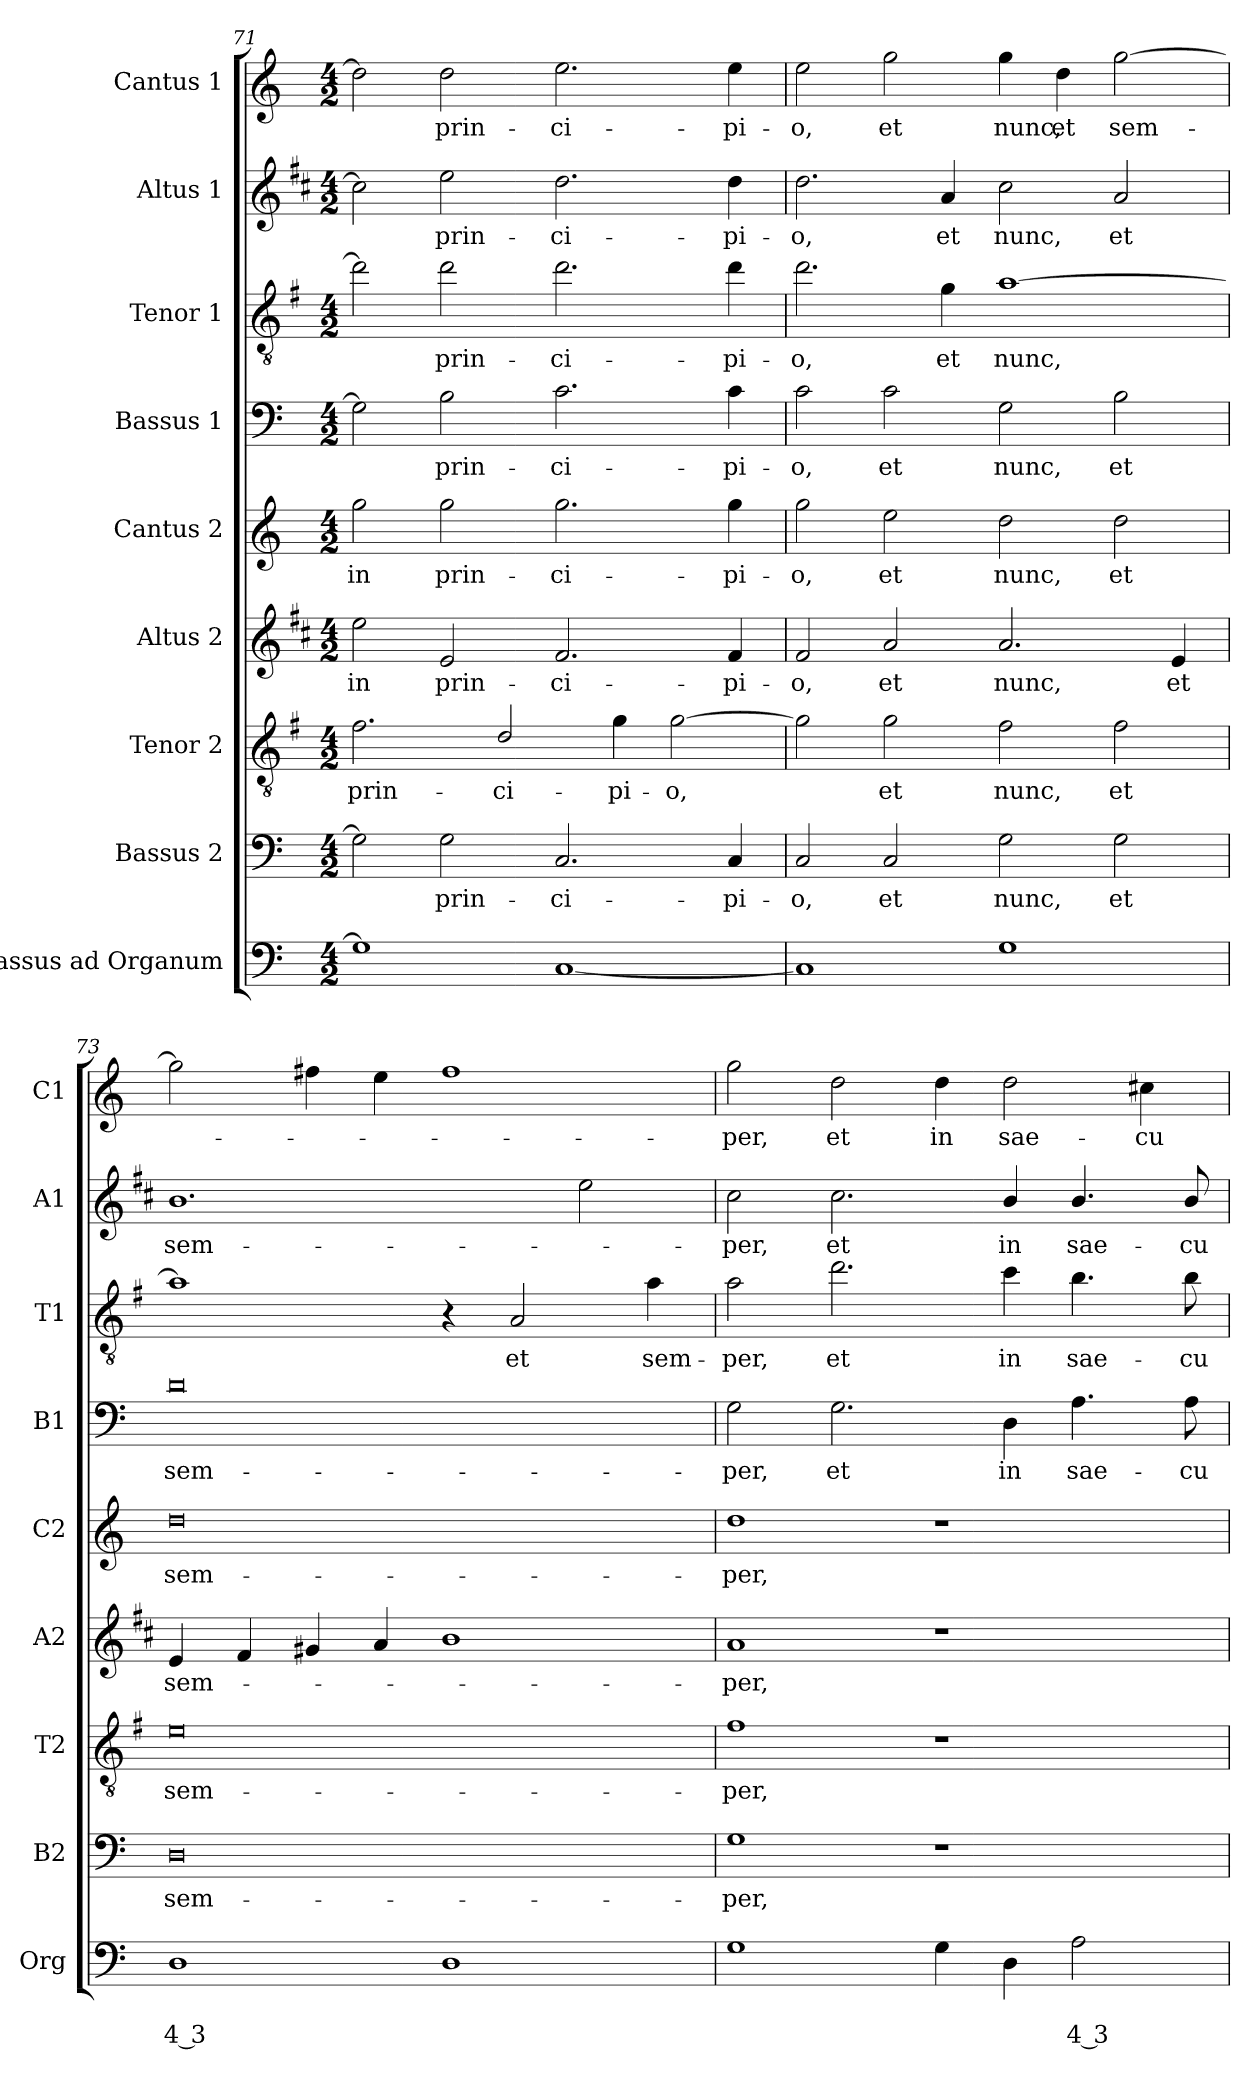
**kern	**text	**text	**kern	**text	**kern	**text	**kern	**text	**kern	**text	**kern	**text	**kern	**text	**kern	**text	**kern	**text
*part9	*part9	*part9	*part8	*part8	*part7	*part7	*part6	*part6	*part5	*part5	*part4	*part4	*part3	*part3	*part2	*part2	*part1	*part1
*staff9	*staff9	*staff9	*staff8	*staff8	*staff7	*staff7	*staff6	*staff6	*staff5	*staff5	*staff4	*staff4	*staff3	*staff3	*staff2	*staff2	*staff1	*staff1
*I"Bassus ad Organum	*	*	*I"Bassus 2	*	*I"Tenor 2	*	*I"Altus 2	*	*I"Cantus 2	*	*I"Bassus 1	*	*I"Tenor 1	*	*I"Altus 1	*	*I"Cantus 1	*
*I'Org	*	*	*I'B2	*	*I'T2	*	*I'A2	*	*I'C2	*	*I'B1	*	*I'T1	*	*I'A1	*	*I'C1	*
!!LO:LB:g=z
*clefF4	*	*	*clefF4	*	*clefGv2	*	*clefG2	*	*clefG2	*	*clefF4	*	*clefGv2	*	*clefG2	*	*clefG2	*
*	*	*	*	*	*ITrd4c7	*	*ITrd1c2	*	*	*	*	*	*ITrd4c7	*	*ITrd1c2	*	*	*
*k[]	*	*	*k[]	*	*k[]	*	*k[]	*	*k[]	*	*k[]	*	*k[]	*	*k[]	*	*k[]	*
*C:	*	*	*C:	*	*C:	*	*C:	*	*C:	*	*C:	*	*C:	*	*C:	*	*C:	*
*M4/2	*	*	*M4/2	*	*M4/2	*	*M4/2	*	*M4/2	*	*M4/2	*	*M4/2	*	*M4/2	*	*M4/2	*
=71	=71	=71	=71	=71	=71	=71	=71	=71	=71	=71	=71	=71	=71	=71	=71	=71	=71	=71
!	!	!	!	!	!	!LO:LY:b	!	!LO:LY:b	!	!LO:LY:b	!	!	!	!	!	!	!	!
1G]	.	.	2G\]	.	2.B\	prin-	2dd\	in	2gg\	in	2G\]	.	2g\]	.	2b\]	.	2dd\]	.
!	!	!	!	!LO:LY:b	!	!	!	!LO:LY:b	!	!LO:LY:b	!	!LO:LY:b	!	!LO:LY:b	!	!LO:LY:b	!	!LO:LY:b
.	.	.	2G\	prin-	.	.	2d/	prin-	2gg\	prin-	2B\	prin-	2g\	prin-	2dd\	prin-	2dd\	prin-
!	!	!	!	!	!	!LO:LY:b	!	!	!	!	!	!	!	!	!	!	!	!
.	.	.	.	.	2G/	-ci-	.	.	.	.	.	.	.	.	.	.	.	.
!	!	!	!	!LO:LY:b	!	!	!	!LO:LY:b	!	!LO:LY:b	!	!LO:LY:b	!	!LO:LY:b	!	!LO:LY:b	!	!LO:LY:b
[1C	.	.	2.C/	-ci-	.	.	2.e/	-ci-	2.gg\	-ci-	2.c\	-ci-	2.g\	-ci-	2.cc\	-ci-	2.ee\	-ci-
!	!	!	!	!	!	!LO:LY:b	!	!	!	!	!	!	!	!	!	!	!	!
.	.	.	.	.	4c\	-pi-	.	.	.	.	.	.	.	.	.	.	.	.
!	!	!	!	!	!	!LO:LY:b	!	!	!	!	!	!	!	!	!	!	!	!
.	.	.	.	.	[2c\	-o,	.	.	.	.	.	.	.	.	.	.	.	.
!	!	!	!	!LO:LY:b	!	!	!	!LO:LY:b	!	!LO:LY:b	!	!LO:LY:b	!	!LO:LY:b	!	!LO:LY:b	!	!LO:LY:b
.	.	.	4C/	-pi-	.	.	4e/	-pi-	4gg\	-pi-	4c\	-pi-	4g\	-pi-	4cc\	-pi-	4ee\	-pi-
=72	=72	=72	=72	=72	=72	=72	=72	=72	=72	=72	=72	=72	=72	=72	=72	=72	=72	=72
!	!	!	!	!LO:LY:b	!	!	!	!LO:LY:b	!	!LO:LY:b	!	!LO:LY:b	!	!LO:LY:b	!	!LO:LY:b	!	!LO:LY:b
1C]	.	.	2C/	-o,	2c\]	.	2e/	-o,	2gg\	-o,	2c\	-o,	2.g\	-o,	2.cc\	-o,	2ee\	-o,
!	!	!	!	!LO:LY:b	!	!LO:LY:b	!	!LO:LY:b	!	!LO:LY:b	!	!LO:LY:b	!	!	!	!	!	!LO:LY:b
.	.	.	2C/	et	2c\	et	2g/	et	2ee\	et	2c\	et	.	.	.	.	2gg\	et
!	!	!	!	!	!	!	!	!	!	!	!	!	!	!LO:LY:b	!	!LO:LY:b	!	!
.	.	.	.	.	.	.	.	.	.	.	.	.	4c\	et	4g/	et	.	.
!	!	!	!	!LO:LY:b	!	!LO:LY:b	!	!LO:LY:b	!	!LO:LY:b	!	!LO:LY:b	!	!LO:LY:b	!	!LO:LY:b	!	!LO:LY:b
1G	.	.	2G\	nunc,	2B\	nunc,	2.g/	nunc,	2dd\	nunc,	2G\	nunc,	[1d	nunc,	2b\	nunc,	4gg\	nunc,
!	!	!	!	!	!	!	!	!	!	!	!	!	!	!	!	!	!	!LO:LY:b
.	.	.	.	.	.	.	.	.	.	.	.	.	.	.	.	.	4dd\	et
!	!	!	!	!LO:LY:b	!	!LO:LY:b	!	!	!	!LO:LY:b	!	!LO:LY:b	!	!	!	!LO:LY:b	!	!LO:LY:b
.	.	.	2G\	et	2B\	et	.	.	2dd\	et	2B\	et	.	.	2g/	et	[2gg\	sem-
!	!	!	!	!	!	!	!	!LO:LY:b	!	!	!	!	!	!	!	!	!	!
.	.	.	.	.	.	.	4d/	et	.	.	.	.	.	.	.	.	.	.
=73	=73	=73	=73	=73	=73	=73	=73	=73	=73	=73	=73	=73	=73	=73	=73	=73	=73	=73
!	!	!LO:LY:b	!	!LO:LY:b	!	!LO:LY:b	!	!LO:LY:b	!	!LO:LY:b	!	!LO:LY:b	!	!	!	!LO:LY:b	!	!
1D	.	4 3	0D	sem-	0A	sem-	4d/	sem-	0dd	sem-	0d	sem-	1d]	.	1.a	sem-	2gg\]	.
.	.	.	.	.	.	.	4e/	.	.	.	.	.	.	.	.	.	.	.
.	.	.	.	.	.	.	4f#X/	.	.	.	.	.	.	.	.	.	4ff#X\	.
.	.	.	.	.	.	.	4g/	.	.	.	.	.	.	.	.	.	4ee\	.
1D	.	.	.	.	.	.	1a	.	.	.	.	.	4r	.	.	.	1ff#	.
!	!	!	!	!	!	!	!	!	!	!	!	!	!	!LO:LY:b	!	!	!	!
.	.	.	.	.	.	.	.	.	.	.	.	.	2D/	et	.	.	.	.
.	.	.	.	.	.	.	.	.	.	.	.	.	.	.	2dd\	.	.	.
!	!	!	!	!	!	!	!	!	!	!	!	!	!	!LO:LY:b	!	!	!	!
.	.	.	.	.	.	.	.	.	.	.	.	.	4d\	sem-	.	.	.	.
=74	=74	=74	=74	=74	=74	=74	=74	=74	=74	=74	=74	=74	=74	=74	=74	=74	=74	=74
!	!	!	!	!LO:LY:b	!	!LO:LY:b	!	!LO:LY:b	!	!LO:LY:b	!	!LO:LY:b	!	!LO:LY:b	!	!LO:LY:b	!	!LO:LY:b
1G	.	.	1G	-per,	1B	-per,	1g	-per,	1dd	-per,	2G\	-per,	2d\	-per,	2b\	-per,	2gg\	-per,
!	!	!	!	!	!	!	!	!	!	!	!	!LO:LY:b	!	!LO:LY:b	!	!LO:LY:b	!	!LO:LY:b
.	.	.	.	.	.	.	.	.	.	.	2.G\	et	2.g\	et	2.b\	et	2dd\	et
!	!	!	!	!	!	!	!	!	!	!	!	!	!	!	!	!	!	!LO:LY:b
4G\	.	.	1r	.	1r	.	1r	.	1r	.	.	.	.	.	.	.	4dd\	in
!	!	!	!	!	!	!	!	!	!	!	!	!LO:LY:b	!	!LO:LY:b	!	!LO:LY:b	!	!LO:LY:b
4D\	.	.	.	.	.	.	.	.	.	.	4D\	in	4f\	in	4a/	in	2dd\	sae-
!	!	!LO:LY:b	!	!	!	!	!	!	!	!	!	!LO:LY:b	!	!LO:LY:b	!	!LO:LY:b	!	!
2A\	.	4 3	.	.	.	.	.	.	.	.	4.A\	sae-	4.e\	sae-	4.a/	sae-	.	.
!	!	!	!	!	!	!	!	!	!	!	!	!	!	!	!	!	!	!LO:LY:b
.	.	.	.	.	.	.	.	.	.	.	.	.	.	.	.	.	4cc#X\	-cu-
!	!	!	!	!	!	!	!	!	!	!	!	!LO:LY:b	!	!LO:LY:b	!	!LO:LY:b	!	!
.	.	.	.	.	.	.	.	.	.	.	8A\	-cu-	8e\	-cu-	8a/	-cu-	.	.
=	=	=	=	=	=	=	=	=	=	=	=	=	=	=	=	=	=	=
*-	*-	*-	*-	*-	*-	*-	*-	*-	*-	*-	*-	*-	*-	*-	*-	*-	*-	*-
